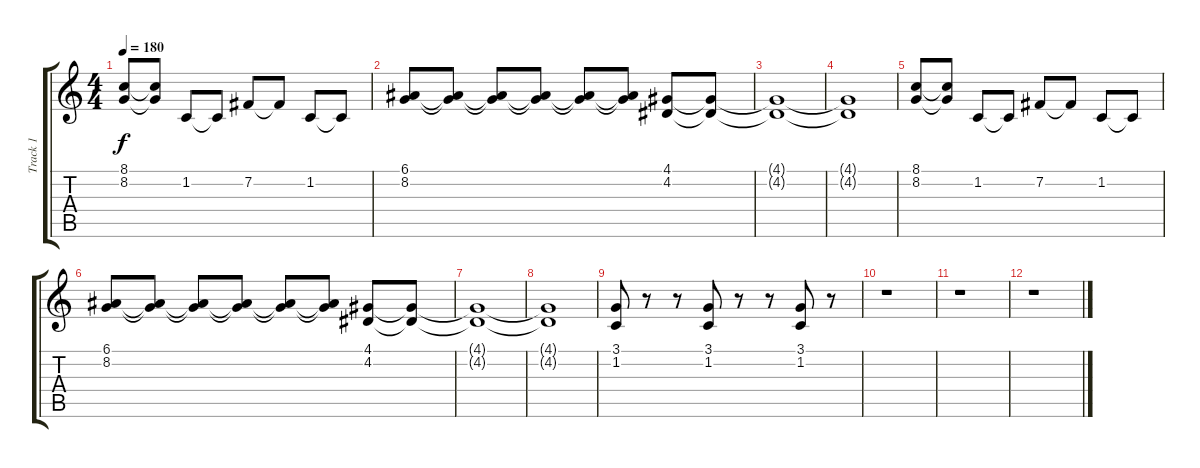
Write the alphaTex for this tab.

\track ("Track 1" "Track 1") {instrument musicbox}
\staff {score tabs}
\tuning (E4 B3 G3 D3 A2 E2) {hide}
\ts (4 4)
\tempo 180
\clef g2
\ks c
(8.1 8.2).8{dy f} (8.1{t} 8.2{t}).8 1.2.8 1.2{t}.8 7.2.8 7.2{t}.8 1.2.8 1.2{t}.8 |
(6.1 8.2).8 (6.1{t} 8.2{t}).8 (6.1{t} 8.2{t}).8 (6.1{t} 8.2{t}).8 (6.1{t} 8.2{t}).8 (6.1{t} 8.2{t}).8 (4.1 4.2).8 (4.1{t} 4.2{t}).8 |
(4.1{t} 4.2{t}).1 |
(4.1{t} 4.2{t}).1 |
(8.1 8.2).8 (8.1{t} 8.2{t}).8 1.2.8 1.2{t}.8 7.2.8 7.2{t}.8 1.2.8 1.2{t}.8 |
(6.1 8.2).8 (6.1{t} 8.2{t}).8 (6.1{t} 8.2{t}).8 (6.1{t} 8.2{t}).8 (6.1{t} 8.2{t}).8 (6.1{t} 8.2{t}).8 (4.1 4.2).8 (4.1{t} 4.2{t}).8 |
(4.1{t} 4.2{t}).1 |
(4.1{t} 4.2{t}).1 |
(3.1 1.2).8 r.8 r.8 (3.1 1.2).8 r.8 r.8 (3.1 1.2).8 r.8 |
r.1 |
r.1 |
r.1
